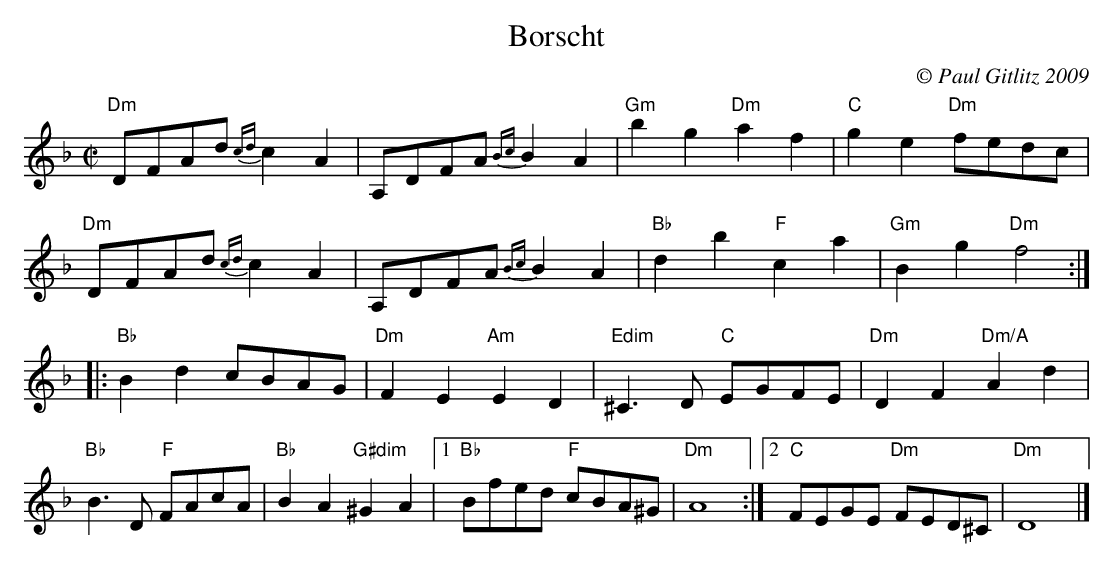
X:1
T:Borscht
M:C|
C:© Paul Gitlitz 2009
K:Dm
"Dm"DFAd {cd}c2A2|A,DFA {Bc}B2A2|"Gm"b2g2"Dm"a2f2|"C"g2e2 "Dm"fedc|!
"Dm"DFAd {cd}c2A2|A,DFA {Bc}B2A2|"Bb"d2b2"F"c2a2|"Gm"B2g2"Dm"f4:|!
|:"Bb"B2d2 cBAG|"Dm"F2E2"Am"E2D2|"Edim"^C3D "C"EGFE|"Dm"D2F2"Dm/A"A2d2|!
"Bb"B3D "F"FAcA|"Bb"B2A2"G#dim"^G2A2|1"Bb"Bfed "F"cBA^G|"Dm"A8:|2"C"FEGE "Dm"FED^C|"Dm"D8|]
